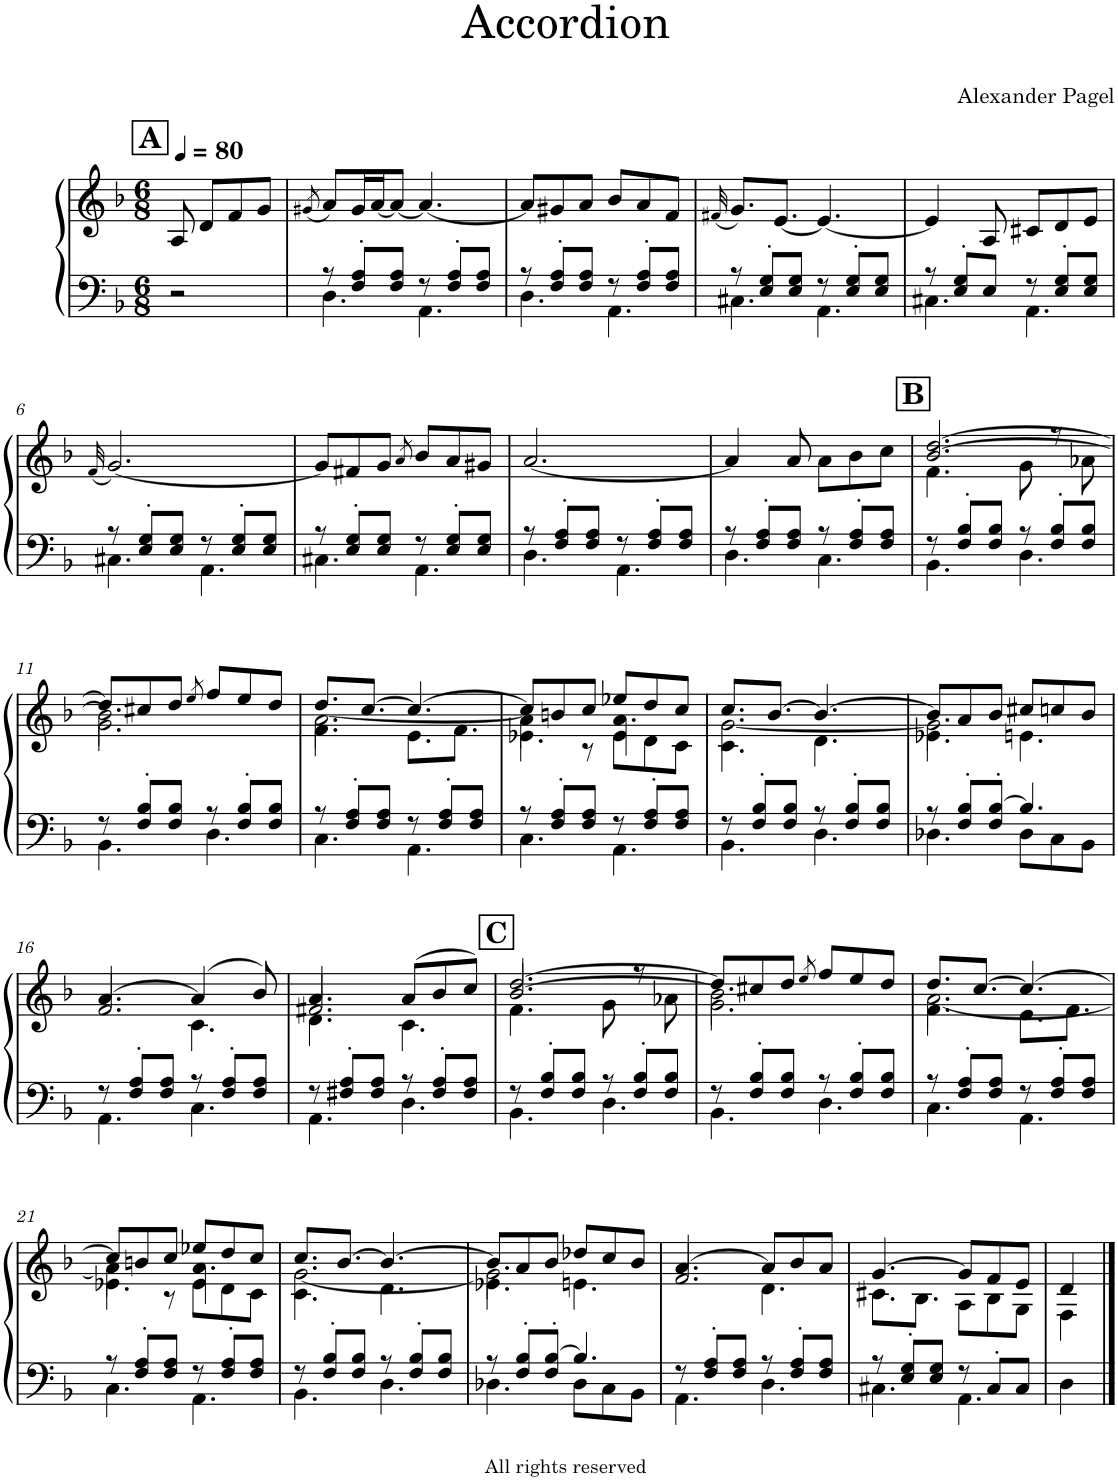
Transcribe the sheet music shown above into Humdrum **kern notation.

**kern	**kern
*part1	*part1
*staff2	*staff1
*I"Accordion	*
*I'Acc.	*
*clefF4	*clefG2
*k[b-]	*k[b-]
*M6/8	*M6/8
*MM80	*MM80
!!LO:REH:place=s1:a:B:cj:fs=14:t=A
=1	=1
2r	8A/
.	8d/L
.	8f/
.	8g/J
=2	=2
.	(8qg#X/
*^	*
8r	4.D\	8a/L)
8F/' 8A/'L	.	16g#/L
.	.	[16a/J
8F/ 8A/J	.	8a/J_
8r	4.AA\	4.a/_
8F/' 8A/'L	.	.
8F/ 8A/J	.	.
=3	=3	=3
8r	4.D\	8a/L]
8F/' 8A/'L	.	8g#X/
8F/ 8A/J	.	8a/J
8r	4.AA\	8b-/L
8F/' 8A/'L	.	8a/
8F/ 8A/J	.	8f/J
=4	=4	=4
.	.	(32qf#X/
8r	4.C#X\	8.g/L)
8E/' 8G/'L	.	.
.	.	[8.e/J
8E/ 8G/J	.	.
8r	4.AA\	4.e/_
8E/' 8G/'L	.	.
8E/ 8G/J	.	.
=5	=5	=5
8r	4.C#X\	4e/]
8E/' 8G/'L	.	.
8E/J	.	8A/
8r	4.AA\	8c#X/L
8E/' 8G/'L	.	8d/
8E/ 8G/J	.	8e/J
!!LO:LB:g=z
=6	=6	=6
.	.	(32qf/
8r	4.C#X\	[2.g/)
8E/' 8G/'L	.	.
8E/ 8G/J	.	.
8r	4.AA\	.
8E/' 8G/'L	.	.
8E/ 8G/J	.	.
=7	=7	=7
8r	4.C#X\	8g/L]
8E/' 8G/'L	.	8f#X/
8E/ 8G/J	.	8g/J
.	.	8qa/
8r	4.AA\	8b-/L
8E/' 8G/'L	.	8a/
8E/ 8G/J	.	8g#X/J
=8	=8	=8
8r	4.D\	[2.a/
8F/' 8A/'L	.	.
8F/ 8A/J	.	.
8r	4.AA\	.
8F/' 8A/'L	.	.
8F/ 8A/J	.	.
=9	=9	=9
8r	4.D\	4a/]
8F/' 8A/'L	.	.
8F/ 8A/J	.	8a/
8r	4.C\	8a\L
8F/' 8A/'L	.	8b-\
8F/ 8A/J	.	8cc\J
!!LO:REH:place=s1:a:B:cj:fs=14:t=B
=10	=10	=10
*	*	*^
*	*	*	*^
8r	4.BB-\	[2.dd/	4.f\	[2.b-/
8F/' 8B-/'L	.	.	.	.
8F/ 8B-/J	.	.	.	.
8r	4.D\	.	8g\	.
8F/' 8B-/'L	.	.	8r	.
8F/ 8B-/J	.	.	8a-X\	.
!!LO:LB:g=z	!!	!!
=11	=11	=11	=11	=11
8r	4.BB-\	8dd/L]	2.g\	2.b-\]
8F/' 8B-/'L	.	8cc#X/	.	.
8F/ 8B-/J	.	8dd/J	.	.
.	.	8qee/	.	.
8r	4.D\	8ff/L	.	.
8F/' 8B-/'L	.	8ee/	.	.
8F/ 8B-/J	.	8dd/J	.	.
=12	=12	=12	=12	=12
8r	4.C\	8.dd/L	4.f\	[2.a\
8F/' 8A/'L	.	.	.	.
.	.	[8.cc/J	.	.
8F/ 8A/J	.	.	.	.
8r	4.AA\	4.cc/_	8.e\L	.
8F/' 8A/'L	.	.	.	.
.	.	.	8.f\J	.
8F/ 8A/J	.	.	.	.
=13	=13	=13	=13	=13
8r	4.C\	8cc/L]	4.e-X\	4a\]
8F/' 8A/'L	.	8bn/	.	.
8F/ 8A/J	.	8cc/J	.	8r
8r	4.AA\	8ee-X/L	8e-\L	4.a/
8F/' 8A/'L	.	8dd/	8d\	.
8F/ 8A/J	.	8cc/J	8c\J	.
=14	=14	=14	=14	=14
8r	4.BB-\	8.cc/L	4.c\	[2.g\
8F/' 8B-/'L	.	.	.	.
.	.	[8.b-/J	.	.
8F/ 8B-/J	.	.	.	.
8r	4.D\	4.b-/_	4.d\	.
8F/' 8B-/'L	.	.	.	.
8F/ 8B-/J	.	.	.	.
=15	=15	=15	=15	=15
8r	4.D-X\	8b-/L]	4.e-X\	2.g\]
8F/' 8B-/'L	.	8a/	.	.
8F/' [8B-/'J	.	8b-/J	.	.
4.B-/]	8D-\L	8cc#X/L	4.en\	.
.	8C\	8ccn/	.	.
.	8BB-\J	8b-/J	.	.
!!LO:LB:g=z	!!	!!
=16	=16	=16	=16	=16
8r	4.AA\	[4.a/	4.ryy	2.f/
8F/' 8A/'L	.	.	.	.
8F/ 8A/J	.	.	.	.
8r	4.C\	(4a/]	4.c\	.
8F/' 8A/'L	.	.	.	.
8F/ 8A/J	.	8b-/)	.	.
=17	=17	=17	=17	=17
8r	4.AA\	4.a/	4.d\	2.f#X/
8F#X/' 8A/'L	.	.	.	.
8F#/ 8A/J	.	.	.	.
8r	4.D\	(8a/L	4.c\	.
8F#/' 8A/'L	.	8b-/	.	.
8F#/ 8A/J	.	8cc/J)	.	.
!!LO:REH:place=s1:a:B:cj:fs=14:t=C	!!	!!
=18	=18	=18	=18	=18
8r	4.BB-\	[2.dd/	4.f\	[2.b-/
8F/' 8B-/'L	.	.	.	.
8F/ 8B-/J	.	.	.	.
8r	4.D\	.	8g\	.
8F/' 8B-/'L	.	.	8r	.
8F/ 8B-/J	.	.	8a-X\	.
=19	=19	=19	=19	=19
8r	4.BB-\	8dd/L]	2.g\	2.b-\]
8F/' 8B-/'L	.	8cc#X/	.	.
8F/ 8B-/J	.	8dd/J	.	.
.	.	8qee/	.	.
8r	4.D\	8ff/L	.	.
8F/' 8B-/'L	.	8ee/	.	.
8F/ 8B-/J	.	8dd/J	.	.
=20	=20	=20	=20	=20
8r	4.C\	8.dd/L	4.f\	[2.a\
8F/' 8A/'L	.	.	.	.
.	.	[8.cc/J	.	.
8F/ 8A/J	.	.	.	.
8r	4.AA\	4.cc/_	8.e\L	.
8F/' 8A/'L	.	.	.	.
.	.	.	8.f\J	.
8F/ 8A/J	.	.	.	.
!!LO:LB:g=z	!!	!!
=21	=21	=21	=21	=21
8r	4.C\	8cc/L]	4.e-X\	4a\]
8F/' 8A/'L	.	8bn/	.	.
8F/ 8A/J	.	8cc/J	.	8r
8r	4.AA\	8ee-X/L	8e-\L	4.a/
8F/' 8A/'L	.	8dd/	8d\	.
8F/ 8A/J	.	8cc/J	8c\J	.
=22	=22	=22	=22	=22
8r	4.BB-\	8.cc/L	4.c\	[2.g\
8F/' 8B-/'L	.	.	.	.
.	.	[8.b-/J	.	.
8F/ 8B-/J	.	.	.	.
8r	4.D\	4.b-/_	4.d\	.
8F/' 8B-/'L	.	.	.	.
8F/ 8B-/J	.	.	.	.
=23	=23	=23	=23	=23
8r	4.D-X\	8b-/L]	4.e-X\	2.g\]
8F/' 8B-/'L	.	8a/	.	.
8F/' [8B-/'J	.	8b-/J	.	.
4.B-/]	8D-\L	8dd-X/L	4.en\	.
.	8C\	8cc/	.	.
.	8BB-\J	8b-/J	.	.
=24	=24	=24	=24	=24
8r	4.AA\	[4.a/	4.ryy	2.f/
8F/' 8A/'L	.	.	.	.
8F/ 8A/J	.	.	.	.
8r	4.D\	8a/L]	4.d\	.
8F/' 8A/'L	.	8b-/	.	.
8F/ 8A/J	.	8a/J	.	.
*	*	*	*v	*v
=25	=25	=25	=25
8r	4.C#X\	[4.g/	8.c#X\L
8E/' 8G/'L	.	.	.
.	.	.	8.B-\J
8E/ 8G/J	.	.	.
8r	4.AA\	8g/L]	8A\L
8C#'/L	.	8f/	8B-\
8C#/J	.	8e/J	8G\J
*v	*v	*	*
=26	=26	=26
4D\	4d/	4F\
*	*v	*v
==	==
*-	*-
